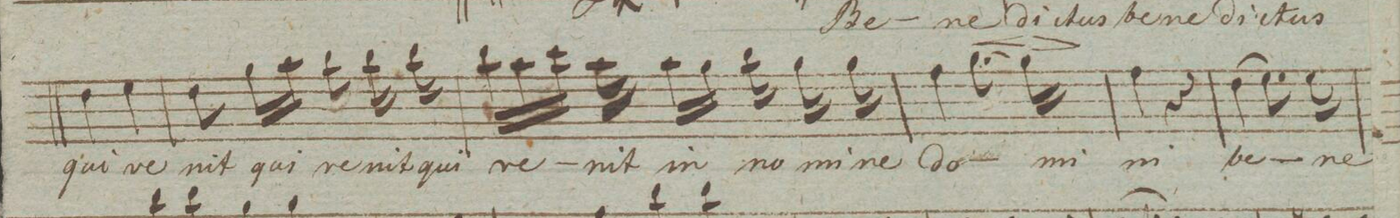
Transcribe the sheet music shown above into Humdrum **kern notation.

**kern	**text	**dynam
*I"Alto.	*	*
*clefC3	*	*
*k[f#c#g#]	*	*
*M2/4	*	*
4e\	qui	.
4f#\	ve-	.
=10	=10	=10
8e\	-nit	.
16a\LL	qui	.
16b\JJ	.	.
8cc#\	ve-	.
16cc#\	-nit	.
16cc#\	qui	.
=11	=11	=11
16cc#\LL	ve-	.
16b\	.	.
16dd\JJ	.	.
16b\	-nit	.
16b\LL	in	.
16a\JJ	.	.
16cc#\	no-	.
32a\	-mi-	.
32a\	-ne	.
=12	=12	=12
4g#\	do-	.
8.a\	.	<
16a\	-mi-	[ > ]]
=13	=13	=13
4g#\	-ni	.
4r	.	.
=14	=14	=14
(4e\	be-	.
8.f#\)	.	.
16f#\	-ne-	.
=15	=15	=15
*-	*-	*-
